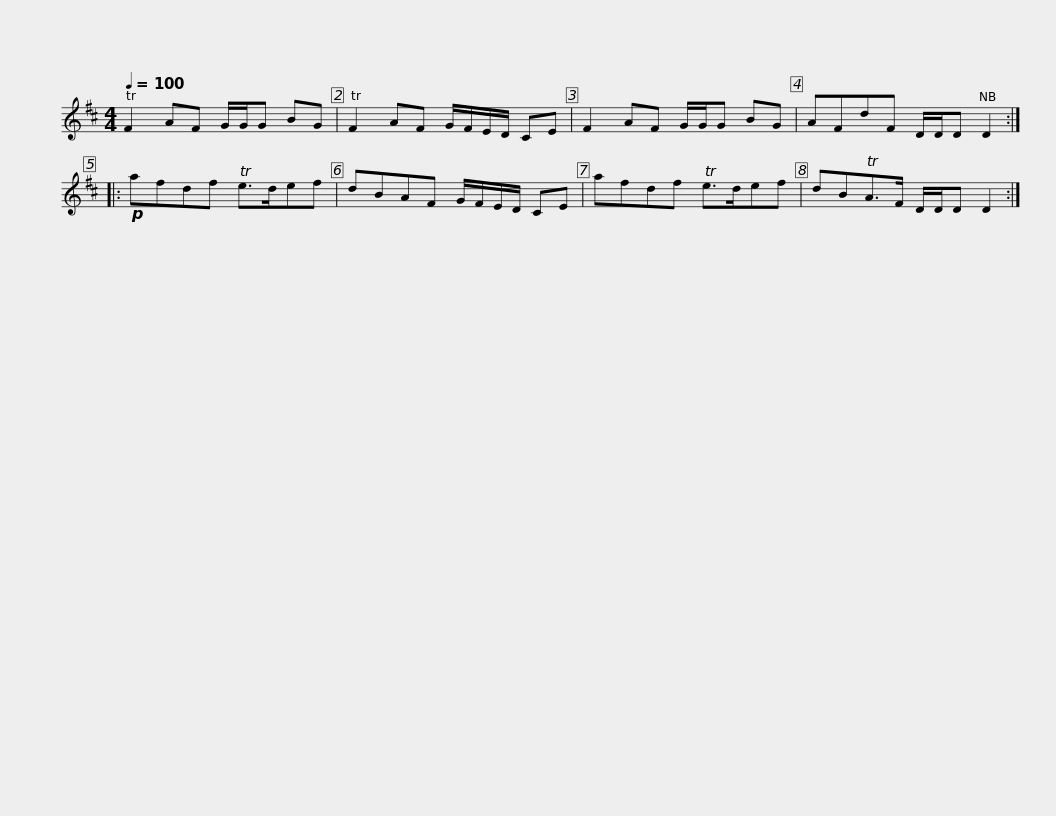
X:1
L:1/8
Q:1/4=100
M:4/4
I:linebreak $
K:D
V:1 treble
V:1
 TF2 AF G/G/G BG | TF2 AF G/F/E/D/ CE | F2 AF G/G/G BG | AFdF D/D/D D2 ::!p! afdf Te>def |$ %5
 dBAF G/F/E/D/ CE | afdf Te>def | dBTA>F D/D/D D2 :| %8
